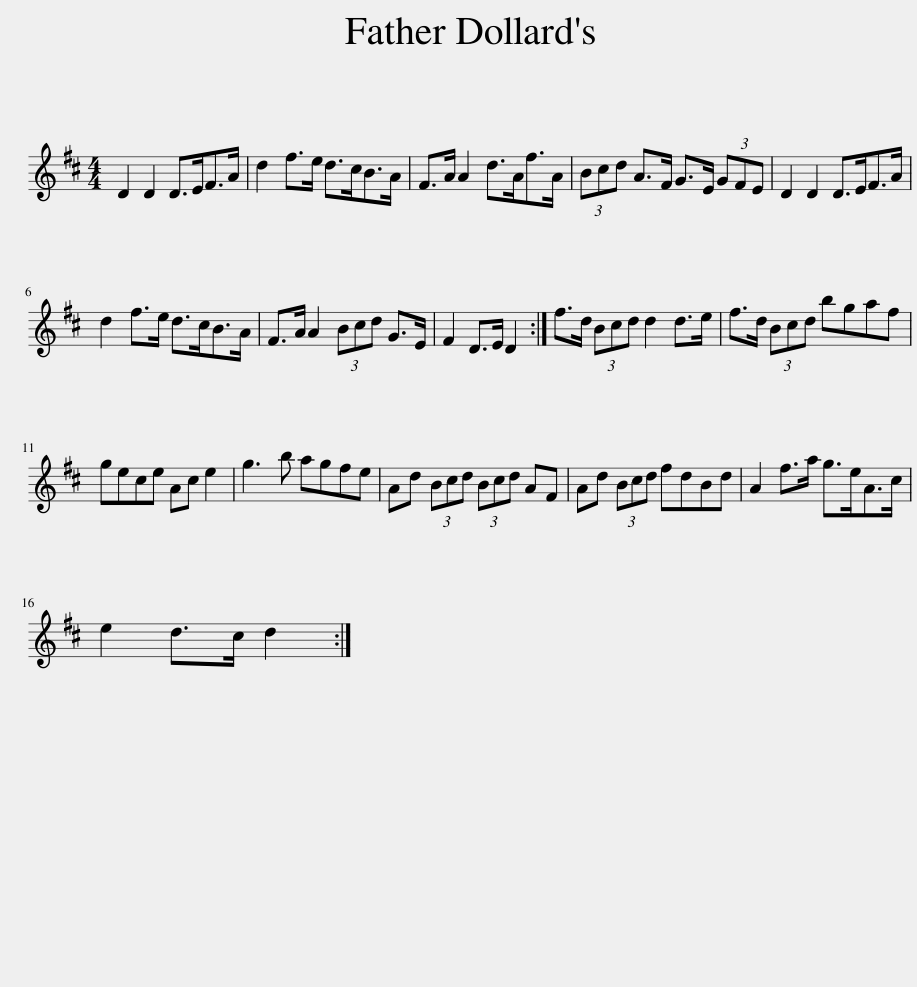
X:1
L:1/8
M:4/4
I:linebreak $
K:D
V:1 treble
V:1
 D2 D2 D>EF>A | d2 f>e d>cB>A | F>A A2 d>Af>A | (3Bcd A>F G>E (3GFE | D2 D2 D>EF>A |$ %5
 d2 f>e d>cB>A | F>A A2 (3Bcd G>E | F2 D>E D2 :| f>d (3Bcd d2 d>e | f>d (3Bcd bgaf |$ %10
 gece Ac e2 | g3 b agfe | Ad (3Bcd (3Bcd AF | Ad (3Bcd fdBd | A2 f>a g>eA>c |$ %15
 e2 d>c d2 :| %16
